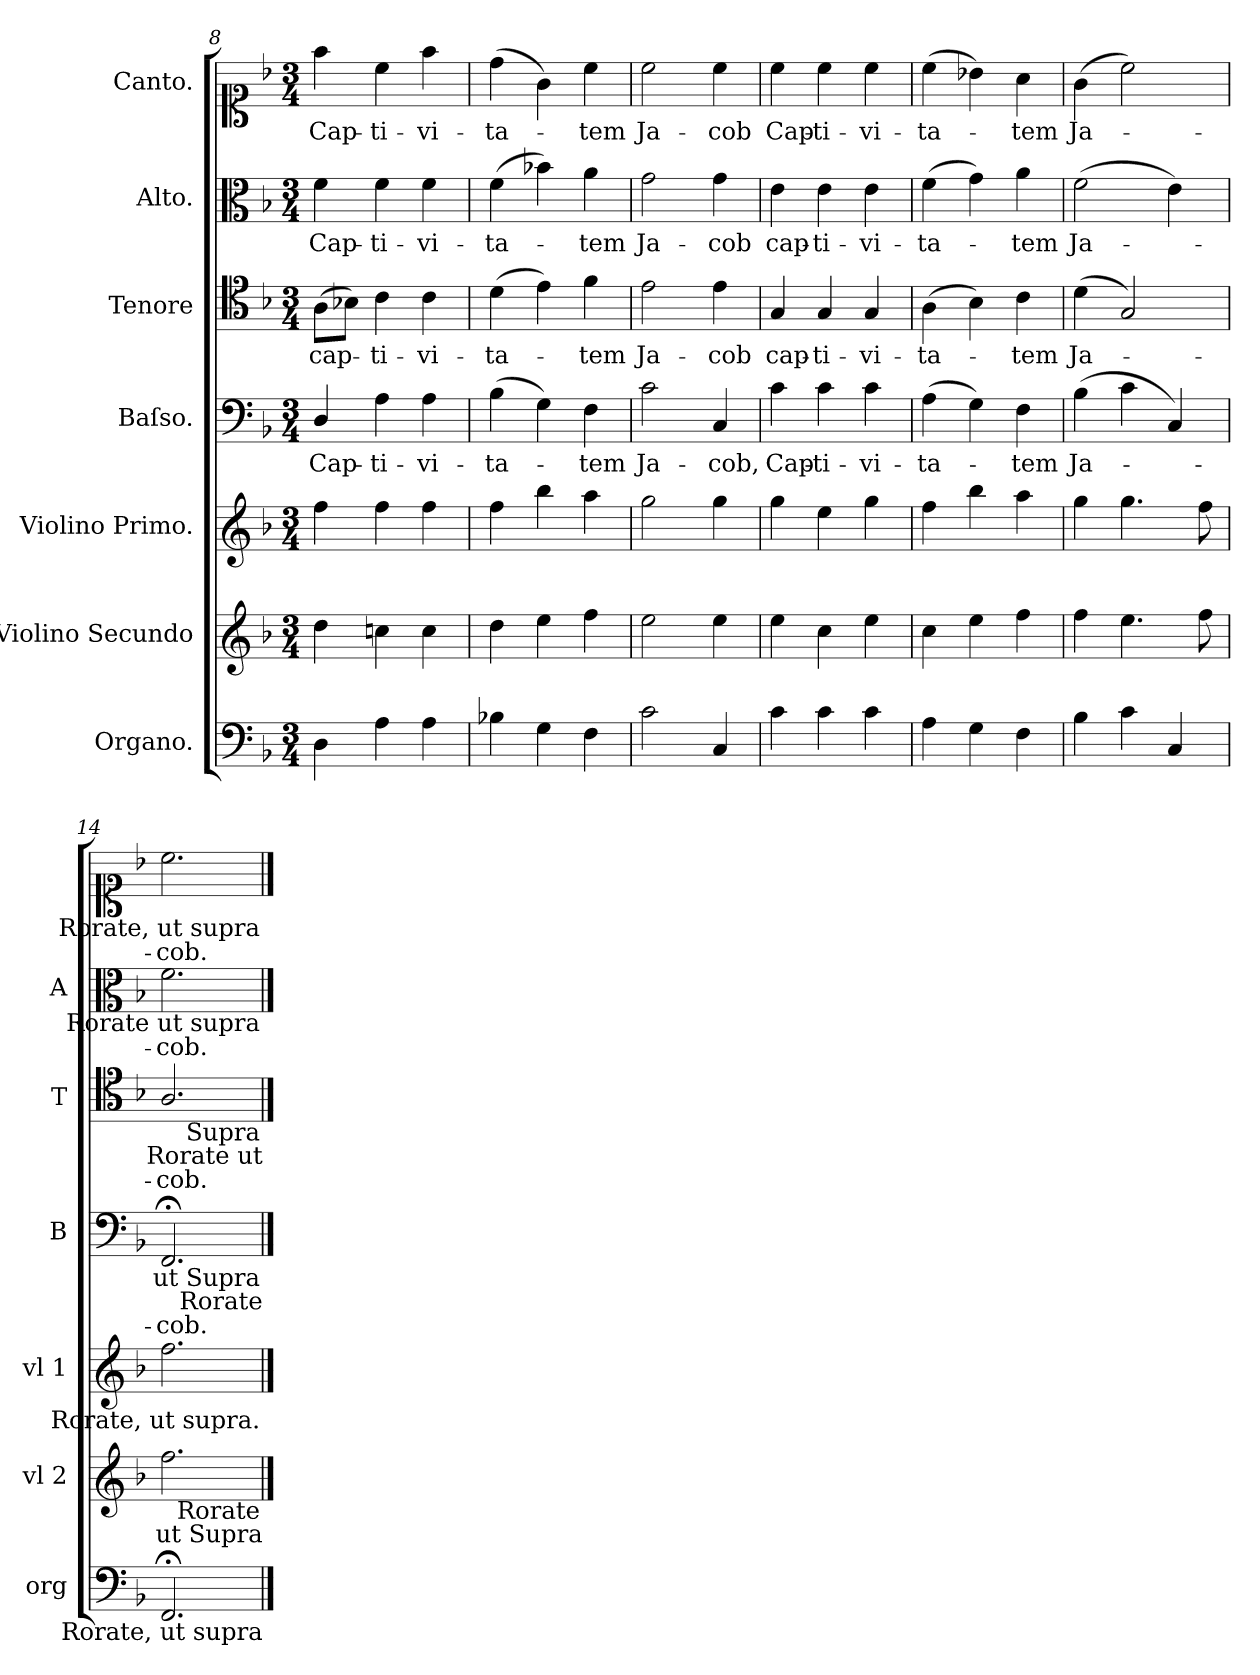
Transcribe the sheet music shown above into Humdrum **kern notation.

**kern	**kern	**kern	**kern	**text	**kern	**text	**kern	**text	**kern	**text
*part7	*part6	*part5	*part4	*part4	*part3	*part3	*part2	*part2	*part1	*part1
*staff7	*staff6	*staff5	*staff4	*staff4	*staff3	*staff3	*staff2	*staff2	*staff1	*staff1
*I"Organo.	*I"Violino Secundo	*I"Violino Primo.	*I"Baſso.	*	*I"Tenore	*	*I"Alto.	*	*I"Canto.	*
*I'org	*I'vl 2	*I'vl 1	*I'B	*	*I'T	*	*I'A	*	*	*
*clefF4	*clefG2	*clefG2	*clefF4	*	*clefC4	*	*clefC3	*	*clefC1	*
*k[b-]	*k[b-]	*k[b-]	*k[b-]	*	*k[b-]	*	*k[b-]	*	*k[b-]	*
*F:	*F:	*F:	*F:	*	*F:	*	*F:	*	*F:	*
*M3/4	*M3/4	*M3/4	*M3/4	*	*M3/4	*	*M3/4	*	*M3/4	*
=8	=8	=8	=8	=8	=8	=8	=8	=8	=8	=8
4D\	4dd\	4ff\	4D/	Cap-	(8A\L	cap-	4f\	Cap-	4ff\	Cap-
.	.	.	.	.	8B-X\J)	.	.	.	.	.
4A\	4ccn\	4ff\	4A\	-ti-	4c\	-ti-	4f\	-ti-	4cc\	-ti-
4A\	4cc\	4ff\	4A\	-vi-	4c\	-vi-	4f\	-vi-	4ff\	-vi-
=9	=9	=9	=9	=9	=9	=9	=9	=9	=9	=9
4B-X\	4dd\	4ff\	(4B-\	-ta-	(4d\	-ta-	(4f\	-ta-	(4dd\	-ta-
4G\	4ee\	4bb-\	4G\)	.	4e\)	.	4b-X\)	.	4g\)	.
4F\	4ff\	4aa\	4F\	-tem	4f\	-tem	4a\	-tem	4cc\	-tem
=10	=10	=10	=10	=10	=10	=10	=10	=10	=10	=10
2c\	2ee\	2gg\	2c\	Ja-	2e\	Ja-	2g\	Ja-	2cc\	Ja-
4C/	4ee\	4gg\	4C/	-cob,	4e\	-cob	4g\	-cob	4cc\	-cob
=11	=11	=11	=11	=11	=11	=11	=11	=11	=11	=11
4c\	4ee\	4gg\	4c\	Cap-	4G/	cap-	4e\	cap-	4cc\	Cap-
4c\	4cc\	4ee\	4c\	-ti-	4G/	-ti-	4e\	-ti-	4cc\	-ti-
4c\	4ee\	4gg\	4c\	-vi-	4G/	-vi-	4e\	-vi-	4cc\	-vi-
=12	=12	=12	=12	=12	=12	=12	=12	=12	=12	=12
4A\	4cc\	4ff\	(4A\	-ta-	(4A\	-ta-	(4f\	-ta-	(4cc\	-ta-
4G\	4ee\	4bb-\	4G\)	.	4B-\)	.	4g\)	.	4b-X\)	.
4F\	4ff\	4aa\	4F\	-tem	4c\	-tem	4a\	-tem	4a\	-tem
=13	=13	=13	=13	=13	=13	=13	=13	=13	=13	=13
4B-\	4ff\	4gg\	(4B-\	Ja-	(4d\	Ja-	(2f\	Ja-	(4g\	Ja-
4c\	4.ee\	4.gg\	4c\	.	2G/)	.	.	.	2cc\)	.
4C/	.	.	4C/)	.	.	.	4e\)	.	.	.
.	8ff\	8ff\	.	.	.	.	.	.	.	.
=14	=14	=14	=14	=14	=14	=14	=14	=14	=14	=14
2.FF;</	2.ff\	2.ff\	2.FF;</	-cob.	2.A/	-cob.	2.f\	-cob.	2.cc\	-cob.
!	!	!	!	!	!	!	!	!	!LO:TX:b:t=Rorate, ut supra	!
!	!	!	!	!	!	!	!LO:TX:b:t=Rorate ut supra	!	!	!
!	!	!	!	!	!LO:TX:b:t=Supra\nRorate ut	!	!	!	!	!
!	!	!	!LO:TX:b:t=ut Supra\nRorate	!	!	!	!	!	!	!
!	!	!LO:TX:b:t=Rorate, ut supra.	!	!	!	!	!	!	!	!
!	!LO:TX:b:t=Rorate\nut Supra	!	!	!	!	!	!	!	!	!
!LO:TX:b:t=Rorate, ut supra	!	!	!	!	!	!	!	!	!	!
==	==	==	==	==	==	==	==	==	==	==
*-	*-	*-	*-	*-	*-	*-	*-	*-	*-	*-
